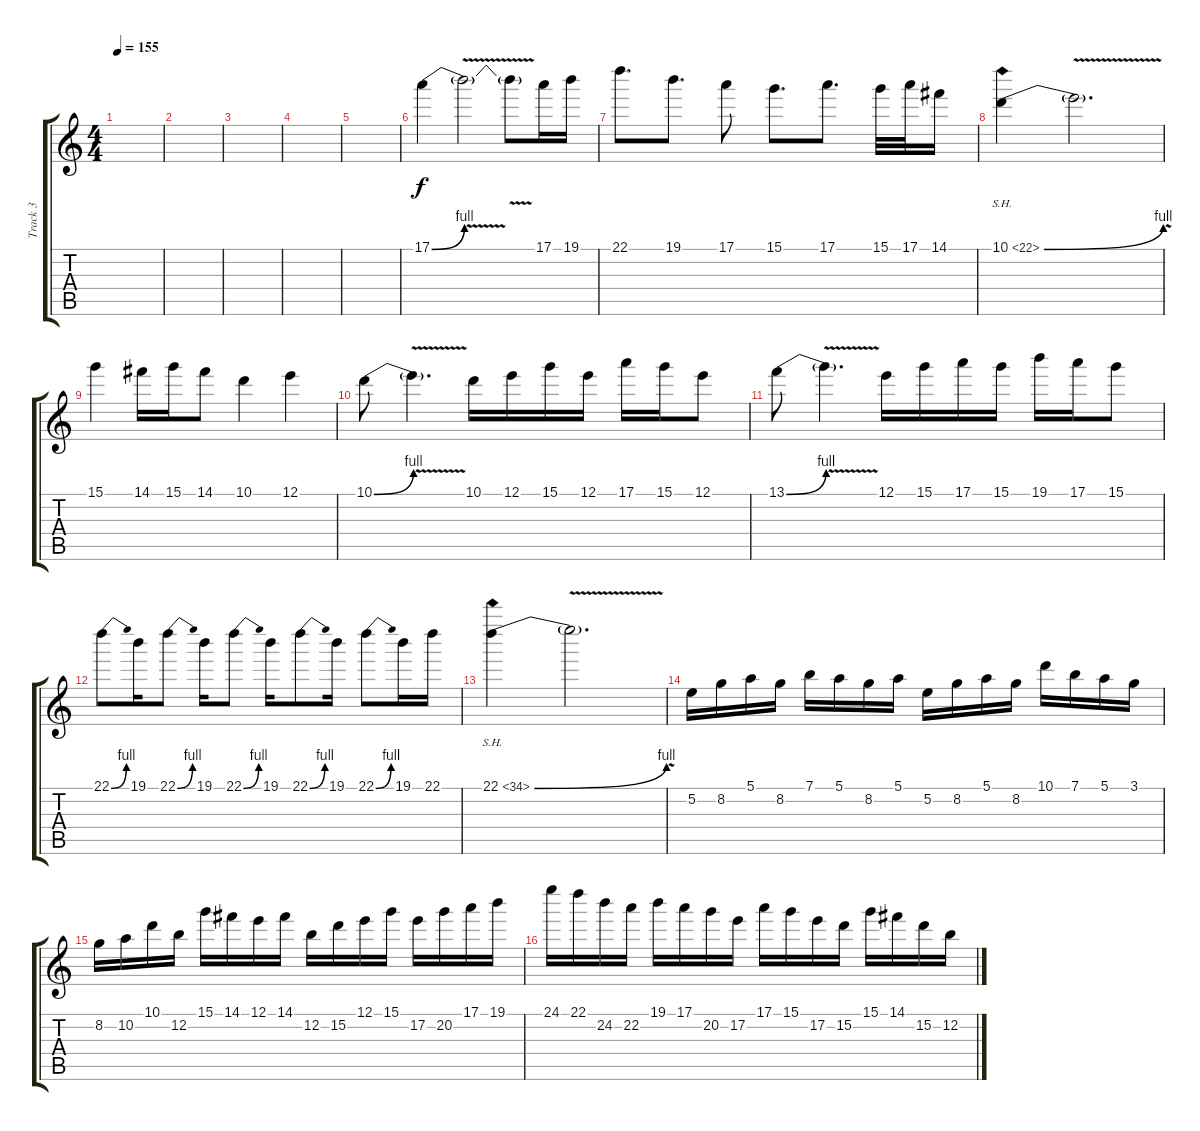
\track ("Track 3" "Track 3") {instrument distortionguitar}
\staff {score tabs}
\tuning (E4 B3 G3 D3 A2 E2) {hide}
\ts (4 4)
\tempo 155
\clef g2
\ks c
|
|
|
|
|
17.1{be (bend 0 0 60 4)}.4 17.1{v t}.2 17.1{t}.8 17.1.16 19.1.16 |
22.1.8{d} 19.1.8{d} 17.1.8 15.1.8{d} 17.1.8{d} 15.1.32 17.1.32 14.1.16 |
10.1{be (bend 0 0 60 4) sh 12}.4 10.1{v t}.2{d} |
15.1.4 14.1.16 15.1.16 14.1.8 10.1.4 12.1.4 |
10.1{be (bend 0 0 60 4)}.8 10.1{v t}.4{d} 10.1.16 12.1.16 15.1.16 12.1.16 17.1.16 15.1.16 12.1.8 |
13.1{be (bend 0 0 60 4)}.8 13.1{v t}.4{d} 12.1.16 15.1.16 17.1.16 15.1.16 19.1.16 17.1.16 15.1.8 |
22.1{be (bend 0 0 60 4)}.8 19.1.16 22.1{be (bend 0 0 60 4)}.8 19.1.16 22.1{be (bend 0 0 60 4)}.8 19.1.16 22.1{be (bend 0 0 60 4)}.8 19.1.16 22.1{be (bend 0 0 60 4)}.8 19.1.16 22.1.16 |
22.1{be (bend 0 0 60 4) sh 12}.4 22.1{v t}.2{d} |
5.2.16 8.2.16 5.1.16 8.2.16 7.1.16 5.1.16 8.2.16 5.1.16 5.2.16 8.2.16 5.1.16 8.2.16 10.1.16 7.1.16 5.1.16 3.1.16 |
8.2.16 10.2.16 10.1.16 12.2.16 15.1.16 14.1.16 12.1.16 14.1.16 12.2.16 15.2.16 12.1.16 15.1.16 17.2.16 20.2.16 17.1.16 19.1.16 |
24.1.16 22.1.16 24.2.16 22.2.16 19.1.16 17.1.16 20.2.16 17.2.16 17.1.16 15.1.16 17.2.16 15.2.16 15.1.16 14.1.16 15.2.16 12.2.16
